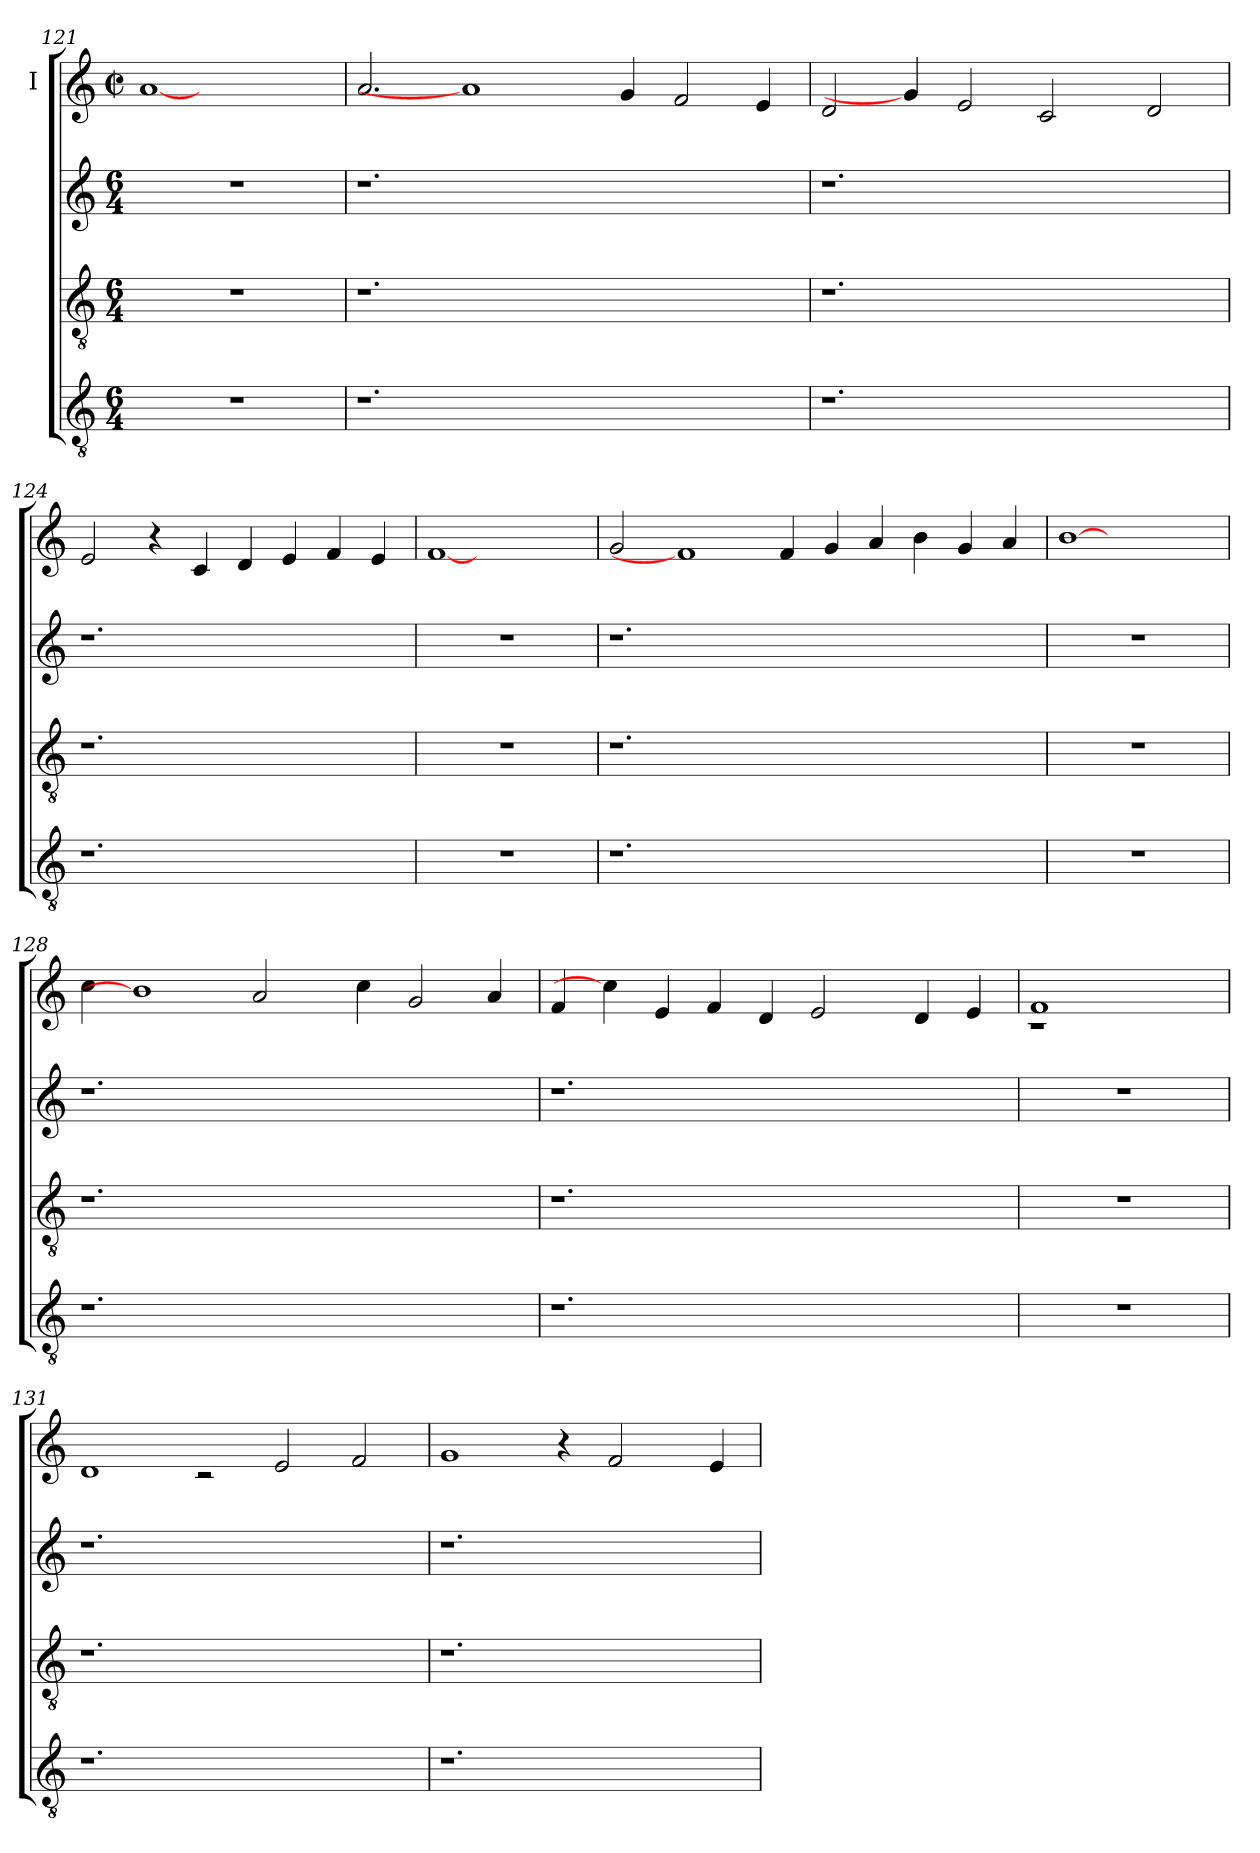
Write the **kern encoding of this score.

**kern	**kern	**kern	**kern
*part4	*part3	*part2	*part1
*staff4	*staff3	*staff2	*staff1
*	*	*	*I"I
*clefGv2	*clefGv2	*clefG2	*clefG2
*k[]	*k[]	*k[]	*k[]
*C:	*C:	*C:	*C:
*M6/4	*M6/4	*M6/4	*M2/2
*	*	*	*met(c|)
=121	=121	=121	=121
1.r	1.r	1.r	[1a
.	.	.	2ryy
=122	=122	=122	=122
1.r	1.r	1.r	2.a/
.	.	.	1a]
1ryy	1ryy	1ryy	.
.	.	.	[4g/
.	.	.	2f/
4ryy	4ryy	4ryy	4e/
!!LO:PB:g=z
=123	=123	=123	=123
1.r	1.r	1.r	2d/
.	.	.	4g/]
.	.	.	2e/
.	.	.	2c/
2.ryy	2.ryy	2.ryy	.
.	.	.	2d/
=124	=124	=124	=124
1.r	1.r	1.r	2e/
.	.	.	4r
.	.	.	4c/
.	.	.	4d/
.	.	.	4e/
2ryy	2ryy	2ryy	4f/
.	.	.	4e/
=125	=125	=125	=125
1.r	1.r	1.r	[1f
.	.	.	2ryy
=126	=126	=126	=126
1.r	1.r	1.r	2g/
.	.	.	1f]
1.ryy	1.ryy	1.ryy	4f/
.	.	.	4g/
.	.	.	4a/
.	.	.	4b\
.	.	.	4g/
.	.	.	4a/
!!LO:LB:g=z
=127	=127	=127	=127
1.r	1.r	1.r	[1b
.	.	.	2ryy
=128	=128	=128	=128
1.r	1.r	1.r	4cc\
.	.	.	1b]
.	.	.	2a/
1ryy	1ryy	1ryy	.
.	.	.	[4cc\
.	.	.	2g/
4ryy	4ryy	4ryy	4a/
=129	=129	=129	=129
1.r	1.r	1.r	4f/
.	.	.	4cc\]
.	.	.	4e/
.	.	.	4f/
.	.	.	4d/
.	.	.	2e/
2.ryy	2.ryy	2.ryy	.
.	.	.	4d/
.	.	.	4e/
=130	=130	=130	=130
*	*	*	*^
1.r	1.r	1.r	1f	1rc
.	.	.	2ryy	2ryy
*	*	*	*v	*v
!!LO:LB:g=z
=131	=131	=131	=131
1.r	1.r	1.r	1d
.	.	.	2rc
1ryy	1ryy	1ryy	2e/
.	.	.	2f/
=132	=132	=132	=132
1.r	1.r	1.r	1g
.	.	.	4r
.	.	.	2f/
2ryy	2ryy	2ryy	.
.	.	.	4e/
=	=	=	=
*-	*-	*-	*-
